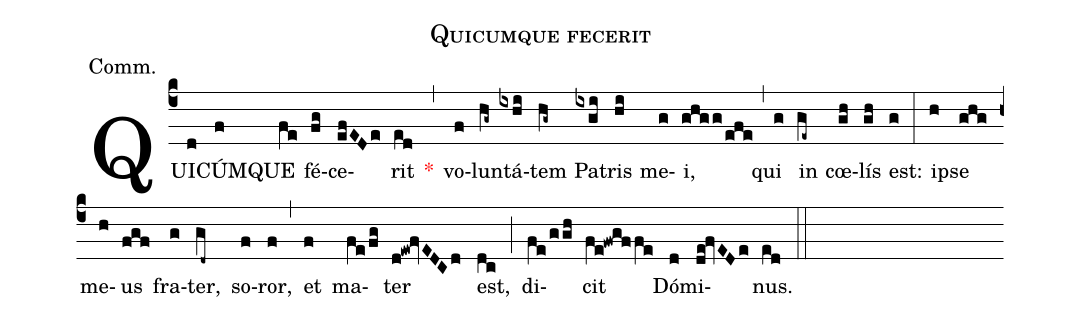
name:Quicumque fecerit;
annotation:Comm.;
mode:I.;
office-part:Communion;
%%
(c4) QUI(d)CÚM(f)QUE(fe) fé(fg)ce(efEDe)rit(ed) <v>\red{*}</v>(,) vo(f)lun(hg~)tá(ixhi)tem(hg~) Pa(ixgi)tris(hi) me(g)i,(ghgg/efe) (,) qui(g) in(ge~) cœ(gh)lís(gh) est:(g) (:) ip(h)se(ghg) me(h)us(fgf) fra(g)ter,(gd~) so(f)ror,(f) (,) et(f) ma(fe/fg)ter(d!ew!fvEDCd) est,(dc) (;) di(fe/ggh)cit(fe!fwgffe) Dó(d)mi(de!fvEDe)nus.(ed) (::)
